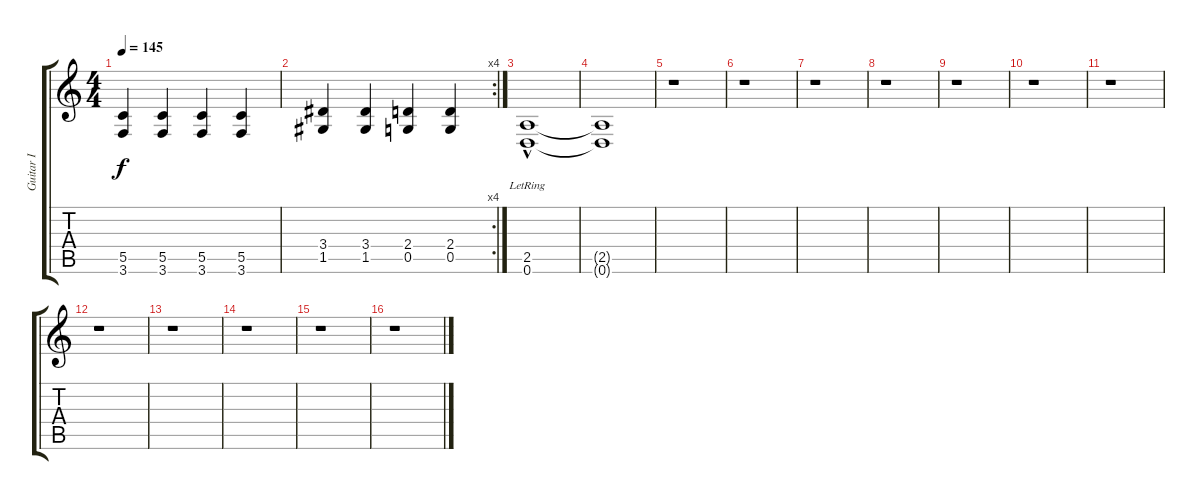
\track ("Guitar I" "Guitar I") {instrument distortionguitar}
\staff {score tabs}
\tuning (D4 A3 F3 C3 G2 D2) {hide}
\ts (4 4)
\tempo 145
\clef g2
\ks c
(5.5 3.6).4{dy f} (5.5 3.6).4 (5.5 3.6).4 (5.5 3.6).4 |
\rc 4
(3.4 1.5).4 (3.4 1.5).4 (2.4 0.5).4 (2.4 0.5).4 |
(2.5{hac lr} 0.6{hac lr}).1 |
(2.5{t} 0.6{t}).1 |
r.1 |
r.1 |
r.1 |
r.1 |
r.1 |
r.1 |
r.1 |
r.1 |
r.1 |
r.1 |
r.1 |
r.1
